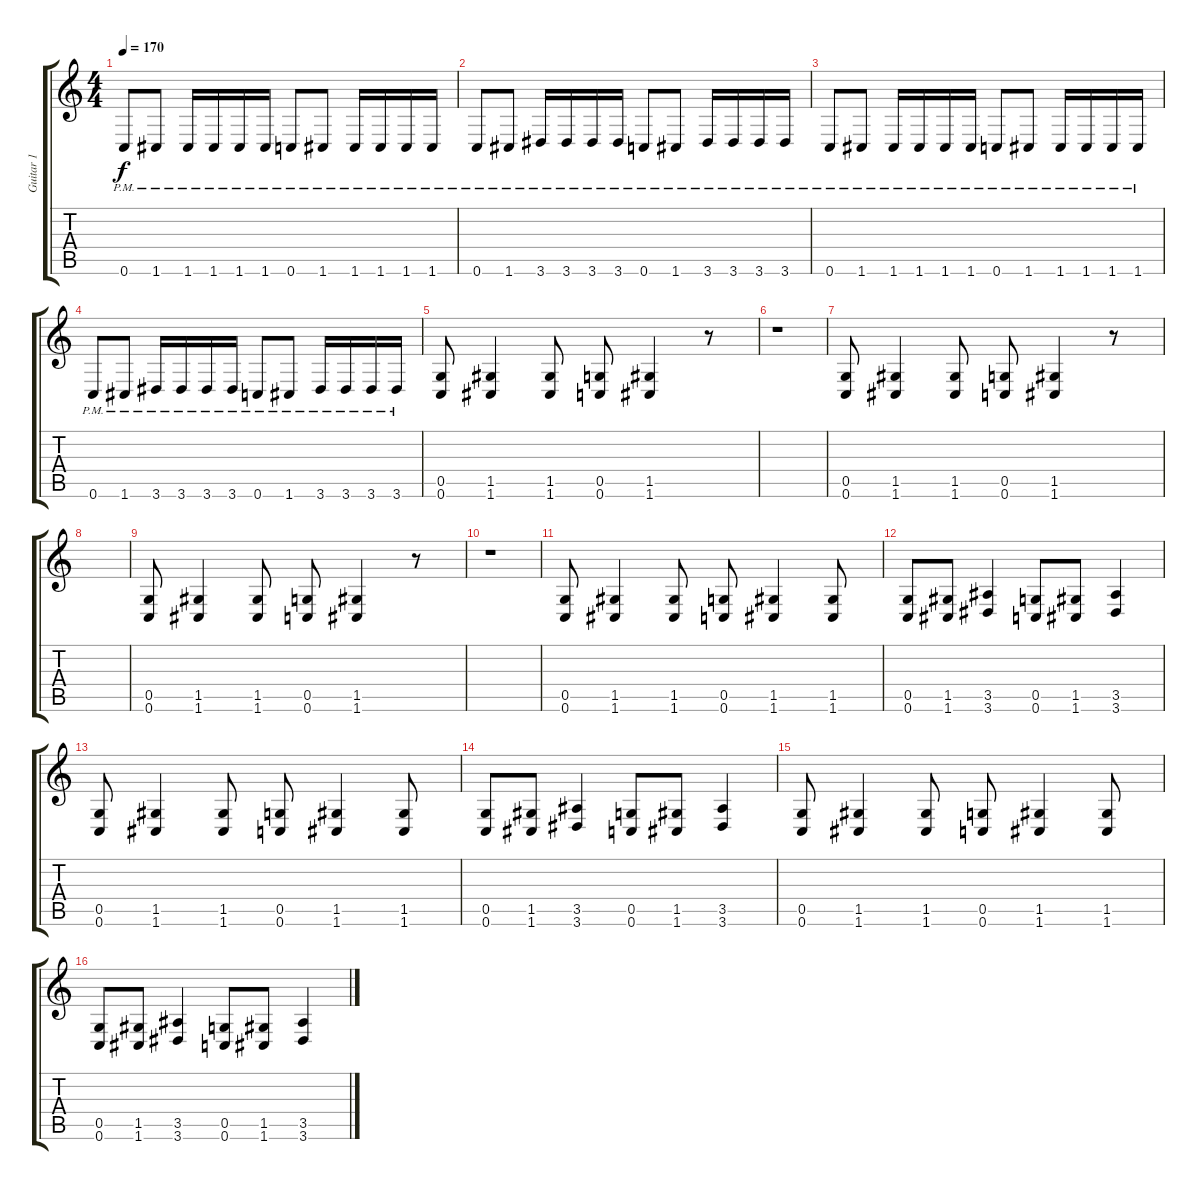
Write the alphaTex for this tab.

\track ("Guitar 1" "Guitar 1") {instrument distortionguitar}
\staff {score tabs}
\tuning (D4 A3 F3 C3 G2 C2) {hide}
\ts (4 4)
\tempo 170
\clef g2
\ks c
0.6{pm}.8{dy f} 1.6{pm}.8 1.6{pm}.16 1.6{pm}.16 1.6{pm}.16 1.6{pm}.16 0.6{pm}.8 1.6{pm}.8 1.6{pm}.16 1.6{pm}.16 1.6{pm}.16 1.6{pm}.16 |
0.6{pm}.8 1.6{pm}.8 3.6{pm}.16 3.6{pm}.16 3.6{pm}.16 3.6{pm}.16 0.6{pm}.8 1.6{pm}.8 3.6{pm}.16 3.6{pm}.16 3.6{pm}.16 3.6{pm}.16 |
0.6{pm}.8 1.6{pm}.8 1.6{pm}.16 1.6{pm}.16 1.6{pm}.16 1.6{pm}.16 0.6{pm}.8 1.6{pm}.8 1.6{pm}.16 1.6{pm}.16 1.6{pm}.16 1.6{pm}.16 |
0.6{pm}.8 1.6{pm}.8 3.6{pm}.16 3.6{pm}.16 3.6{pm}.16 3.6{pm}.16 0.6{pm}.8 1.6{pm}.8 3.6{pm}.16 3.6{pm}.16 3.6{pm}.16 3.6{pm}.16 |
(0.5 0.6).8 (1.5 1.6).4 (1.5 1.6).8 (0.5 0.6).8 (1.5 1.6).4 r.8 |
r.1 |
(0.5 0.6).8 (1.5 1.6).4 (1.5 1.6).8 (0.5 0.6).8 (1.5 1.6).4 r.8 |
|
(0.5 0.6).8 (1.5 1.6).4 (1.5 1.6).8 (0.5 0.6).8 (1.5 1.6).4 r.8 |
r.1 |
(0.5 0.6).8 (1.5 1.6).4 (1.5 1.6).8 (0.5 0.6).8 (1.5 1.6).4 (1.5 1.6).8 |
(0.5 0.6).8 (1.5 1.6).8 (3.5 3.6).4 (0.5 0.6).8 (1.5 1.6).8 (3.5 3.6).4 |
(0.5 0.6).8 (1.5 1.6).4 (1.5 1.6).8 (0.5 0.6).8 (1.5 1.6).4 (1.5 1.6).8 |
(0.5 0.6).8 (1.5 1.6).8 (3.5 3.6).4 (0.5 0.6).8 (1.5 1.6).8 (3.5 3.6).4 |
(0.5 0.6).8 (1.5 1.6).4 (1.5 1.6).8 (0.5 0.6).8 (1.5 1.6).4 (1.5 1.6).8 |
(0.5 0.6).8 (1.5 1.6).8 (3.5 3.6).4 (0.5 0.6).8 (1.5 1.6).8 (3.5 3.6).4
